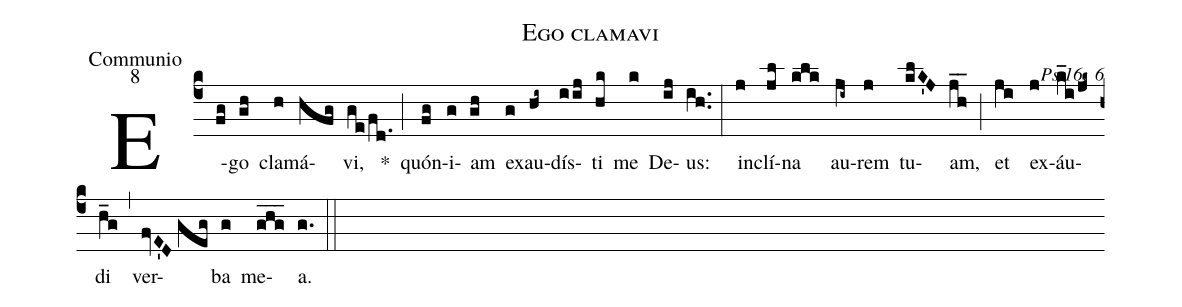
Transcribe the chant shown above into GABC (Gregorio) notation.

name: Ego clamavi;
office-part: Communio;
mode: 8;
commentary: Ps 16: 6;
%%
(c4) E(fg)go(gh) cla(h)má(hfg)vi,(ge/fd.) *(;) quón(fg)i(g)am(gh) ex(g)au(hi~)dís(iij)ti(hk) me(k) De(ij)us:(ih..) (:)
in(j)clí(jl)na(klk) au(ji~)rem(j) tu(klK'J)am,(jh__) (;) et(ji) ex(j)áu(k_i/jk~)di(h_g) (,) ver(fvE'D//geg)ba(g) me(ghg___)a.(g.) (::)
